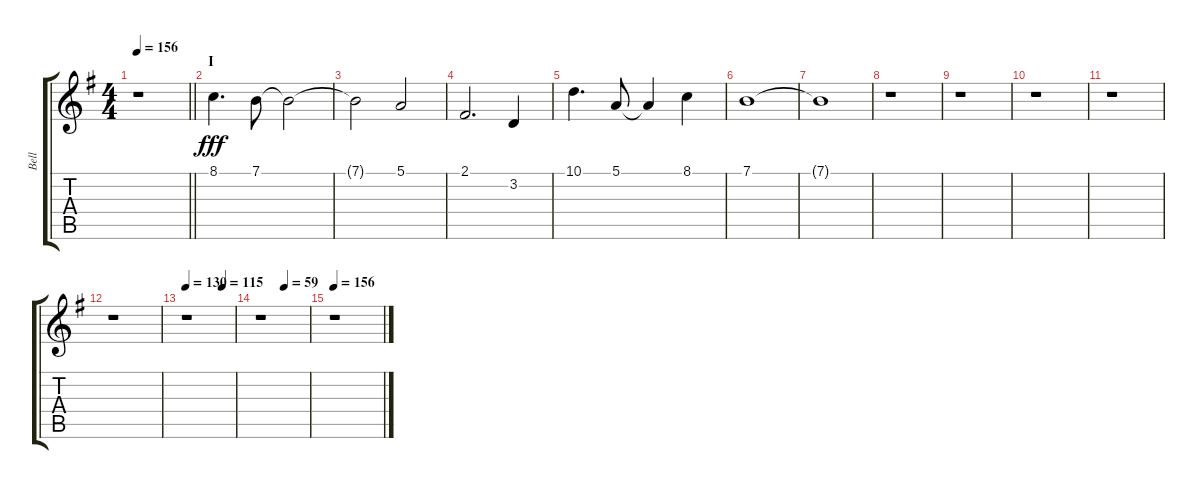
\track ("Bell" "Bell") {instrument tubularbells}
\staff {score tabs}
\tuning (E4 B3 G3 D3 A2 E2) {hide}
\ts (4 4)
\tempo 156
\clef g2
\barLineRight lightlight
\ks g
r.1{dy fff} |
\section ("" "I")
8.1.4{d} 7.1.8 7.1{t}.2 |
7.1{t}.2 5.1.2 |
2.1.2{d} 3.2.4 |
10.1.4{d} 5.1.8 5.1{t}.4 8.1.4 |
7.1.1 |
7.1{t}.1 |
r.1 |
r.1 |
r.1 |
r.1 |
r.1 |
\tempo 130
\tempo (115 0.75)
r.1 |
\tempo (59 0.5)
r.1 |
\tempo 156
r.1
